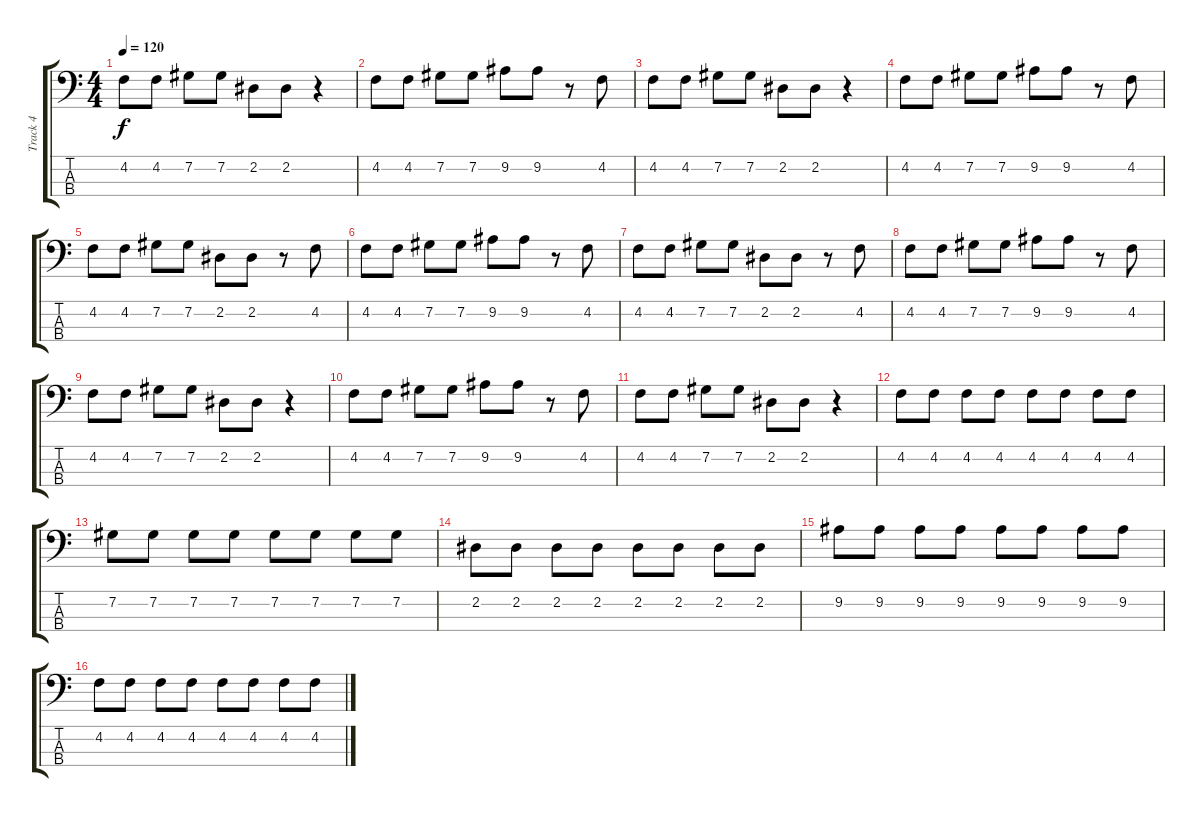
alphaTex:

\track ("Track 4" "Track 4") {instrument electricbassfinger}
\staff {score tabs}
\tuning (Gb2 Db2 Ab1 Eb1) {hide}
\ts (4 4)
\tempo 120
\clef f4
\ks c
4.2.8{dy f} 4.2.8 7.2.8 7.2.8 2.2.8 2.2.8 r.4 |
4.2.8 4.2.8 7.2.8 7.2.8 9.2.8 9.2.8 r.8 4.2.8 |
4.2.8 4.2.8 7.2.8 7.2.8 2.2.8 2.2.8 r.4 |
4.2.8 4.2.8 7.2.8 7.2.8 9.2.8 9.2.8 r.8 4.2.8 |
4.2.8 4.2.8 7.2.8 7.2.8 2.2.8 2.2.8 r.8 4.2.8 |
4.2.8 4.2.8 7.2.8 7.2.8 9.2.8 9.2.8 r.8 4.2.8 |
4.2.8 4.2.8 7.2.8 7.2.8 2.2.8 2.2.8 r.8 4.2.8 |
4.2.8 4.2.8 7.2.8 7.2.8 9.2.8 9.2.8 r.8 4.2.8 |
4.2.8 4.2.8 7.2.8 7.2.8 2.2.8 2.2.8 r.4 |
4.2.8 4.2.8 7.2.8 7.2.8 9.2.8 9.2.8 r.8 4.2.8 |
4.2.8 4.2.8 7.2.8 7.2.8 2.2.8 2.2.8 r.4 |
4.2.8 4.2.8 4.2.8 4.2.8 4.2.8 4.2.8 4.2.8 4.2.8 |
7.2.8 7.2.8 7.2.8 7.2.8 7.2.8 7.2.8 7.2.8 7.2.8 |
2.2.8 2.2.8 2.2.8 2.2.8 2.2.8 2.2.8 2.2.8 2.2.8 |
9.2.8 9.2.8 9.2.8 9.2.8 9.2.8 9.2.8 9.2.8 9.2.8 |
4.2.8 4.2.8 4.2.8 4.2.8 4.2.8 4.2.8 4.2.8 4.2.8
